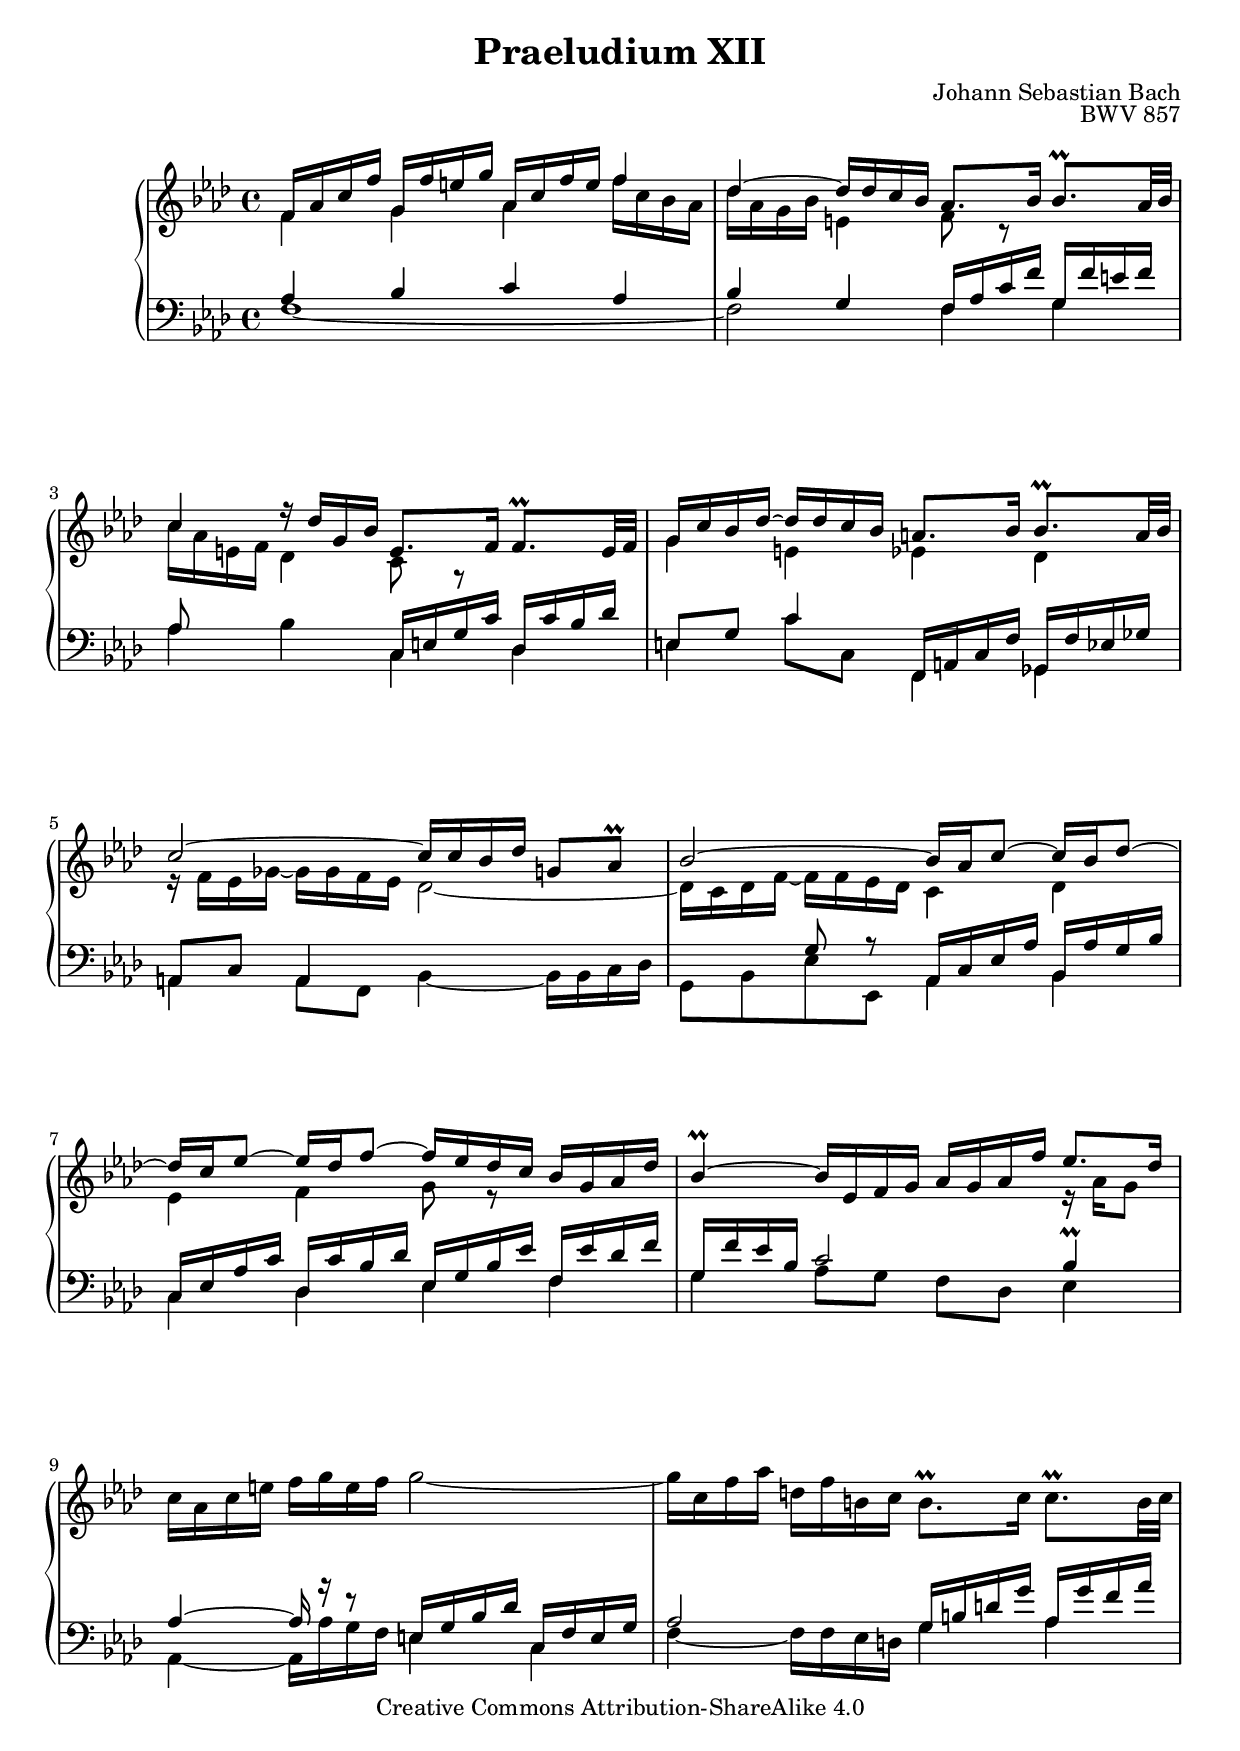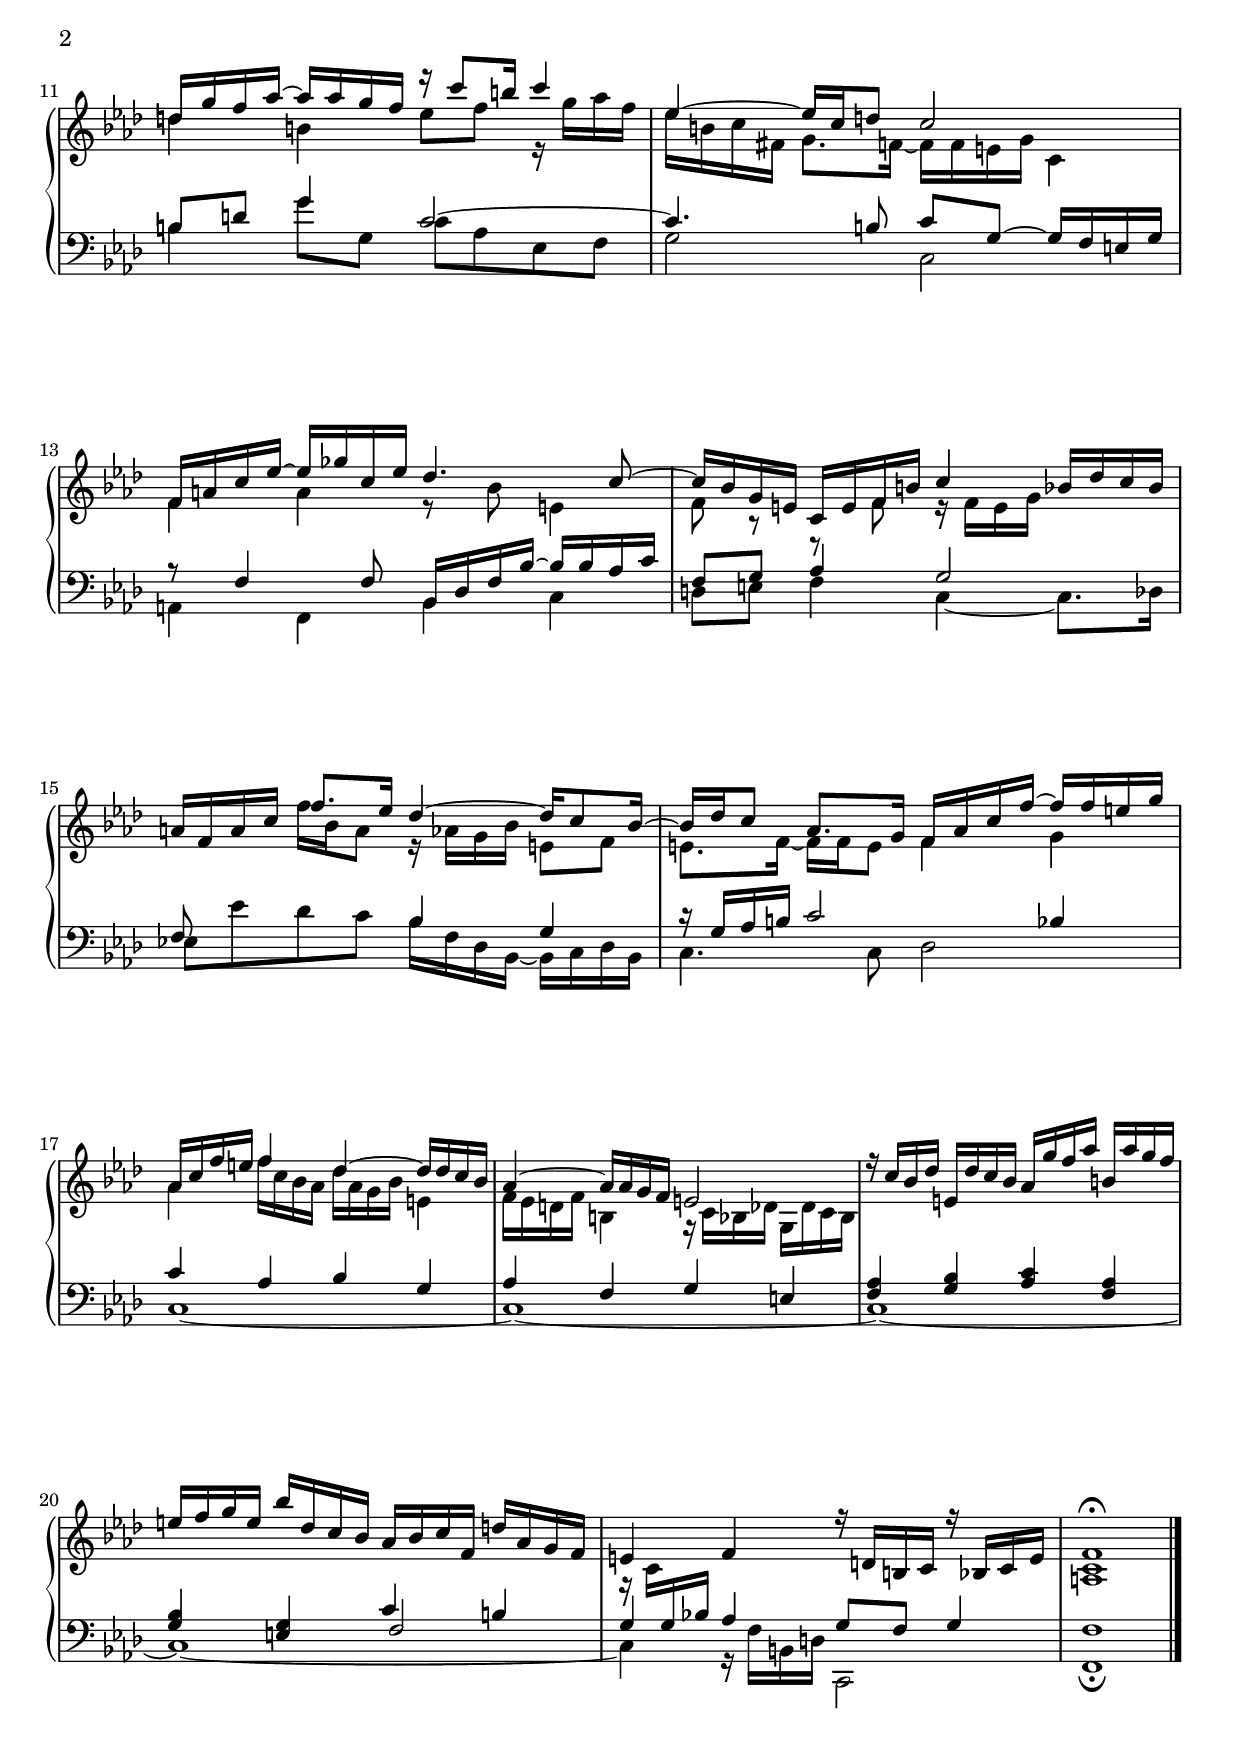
\version "2.18.2"

\header {
  title = "Praeludium XII"
  composer = "Johann Sebastian Bach"
  opus = "BWV 857"
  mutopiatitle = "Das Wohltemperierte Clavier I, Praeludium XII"
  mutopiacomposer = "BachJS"
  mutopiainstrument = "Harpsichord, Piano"
  date = "1722"
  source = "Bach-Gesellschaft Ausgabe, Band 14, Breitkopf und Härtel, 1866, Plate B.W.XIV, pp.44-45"
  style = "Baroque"
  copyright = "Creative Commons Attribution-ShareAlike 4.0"
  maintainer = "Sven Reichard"
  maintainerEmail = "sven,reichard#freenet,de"
  version = "2.18.2"
}

\paper {
   ragged-bottom = ##f
   ragged-last-bottom = ##f
}

staffup       = { \change Staff = "up"  }
staffdown     = { \change Staff = "down"  }

\include "articulate.ly"

global = {  
 \key f \minor
 \time 4/4
}

soprano = \new Voice  \relative f'
{ \voiceOne
  |
  f16 as c f  g, f' e g  as, c f e f4 |
  des4 ~ des16 des c bes  as8. bes16  bes8.\prall as32 bes |

  c4 r16 des g, bes e,8. f16  f8.\prall e32 f |
  g16 c bes des ~ des des c bes a8. bes16  bes8.\prall a32 bes |

  c2 ~ c16 c bes des g,8 as\prall |
  bes2 ~ bes16 as c8 ~ c16 bes des8 ~ |

  des16 c es8 ~ es16 des f8 ~ f16 es des c bes g as des |
  bes4\prall ~ bes16 es, f g as g as f' es8. des16 |
  s1 |

  s1 |
  d16  g f as ~ as as g f r c'8 b16 c4 |

%%%%%%

  es,4 ~ es16 c d8 c2 |
  f,16 a c es ~ es ges c, es des4. c8~ |

  c16 bes g e c e f b c4  bes16 des c bes |
  a f a c f8. es16 des4 ~ des16 c8 bes16 ~ |

  bes des c8 as8. g16 f as c f ~ f f e g |
  as, c f e f4 des ~ des16 des c bes |

  as4 ~ as16 as g f e2 |
  r16 c' bes des e, des' c bes as g' f as b, as' g f |

  e f g e bes' des, c bes as bes c f, d' as g f |
  e4 f4 r16 d b c r bes c e |
  f1\fermata
  
}

alto = \new Voice \relative f'
{ \voiceTwo
  |
  f4 g as f'16 c bes as |
  des as g bes e,4 f8 r s4 |

  c'16 as e f des4 c8 r s4 |
  g'4 e es des |

  r16 f es ges ~ ges ges f es des2 ~ |
  des16 c des f ~ f f es des c4 des |

  es f g8 r s4 |
  s2 s4 r16 as g8 |
  c16 as c e f g e f g2 ~ |

  g16 c, f as d, f b, c b8. ^\prall c16 c8.^\prall%{^\markup{\natural}%} b32 c |
  d4 b es8 f r16 g as f |
  %%%%%

  es b c fis, g8. f16 ~ f f e g c,4 |

  f a r8 bes e,4 |
  % 14
  f8 r r f r16 f e g s4 |
  s4 f'16 bes, a8 r16 as g bes e,8 f |

  e8. f16 ~ f f e8 f4 g |
  as f'16 c bes as des as g bes e,4 |

  f16 es d f b,4 r16 c bes des g, des' c bes |
  \voiceOne
  \staffdown
  s1 |
  s2 c4 b|
  \staffup
  \voiceTwo
  r16 c
  \staffdown
  \voiceOne
  g bes! as4 g8 f g4 |
  \staffup
  \voiceTwo
  << c1 \\ a >> 
}


tenor = \new Voice \relative f
{ \voiceOne
  \staffdown
  as4 bes c as |
  bes g f16 as c f g, f' e f|

  as,8 s s4 c,16 e g c des, c' bes des |
  e,8 g c4 f,,16 a c f ges, f' es ges |

  a,8 c a4 s2 |
  s4 g'8 r as,16 c es as bes, as' g bes |

  c, es as c  des, c' bes des  es, g bes es  f, es' des f |
  g, f' es bes c2 bes4\prall |
  as4 ~ as16 r r8 e16 g bes des c, f e g |

  as2 g16 b d g as, g' f as |
  b,8 d g4 c,2 ~ |
  
  c4. b8 c g ~ g16 f e g |
  r8 f4 f8  bes,16 des f bes ~ bes bes as c |

  f,8 g as4 g2 |
  f8 s s4 bes4 g |

  r16 g as b c2 bes4 |
  c as bes g |

  as f g e |
  \voiceThree <f as> <g bes> <as c> <f as> |
  <g bes> <e g> f2  |
  
  g4 s s2 |
  f1
  }

bass = \new Voice \relative f {
  \voiceTwo
\staffdown
  f1 ~ |
  f2 f4 g |
  
  as bes c, des |
  e c'8 c, f,4 ges|

  a a8 f bes4 ~ bes16 bes c des|
  g,8 bes es es, as4  bes |

  c des es f |
  g as8 g f des es4 |
  as,4 ~ as16 as' g f e4 c |

  f4 ~ f16 f es d g4 as  |
  b4 g'8 g, c as es f |

  g2 c, |
  a4 f bes c |

  d8 e f4 c ~ c8. des16 |
  es!8 es' des c bes16 f des bes ~ bes c des bes |

  c4. c8 des2 |
  c1 ~  |c ~  |c~ | c~  |
  c4 r16 f b, d c,2 |
  f1_\fermata
  \bar "|."
  }


%%%%%%%%%%%%%%%%%%%%%%%%%%%%%%%%%%%%%%%%
% MIDI
\score {
  \articulate
\new PianoStaff <<
  \new Staff="up" \with {midiInstrument = #"harpsichord"}
  << \global \clef treble
     \soprano 
     \alto
     \tenor
     \bass
   >>
  \new Staff="down" \with {midiInstrument = #"harpsichord"}
  << \global \clef treble
     s1
   >>
>>  
  \midi { \tempo 4=72 }
  
}


%%%%%%%%%%%%%%%%%%%%%%%%%%%%%%%%%%%%%%%%
% Printed score
\score {
  \new PianoStaff << 
    \new Staff="up"
    << \global \clef treble
       \soprano 
       \alto
       \tenor 
       \bass
     >>
    \new Staff="down"
    << \global \clef bass
       s1
     >>
  >>
  \layout { }
}
